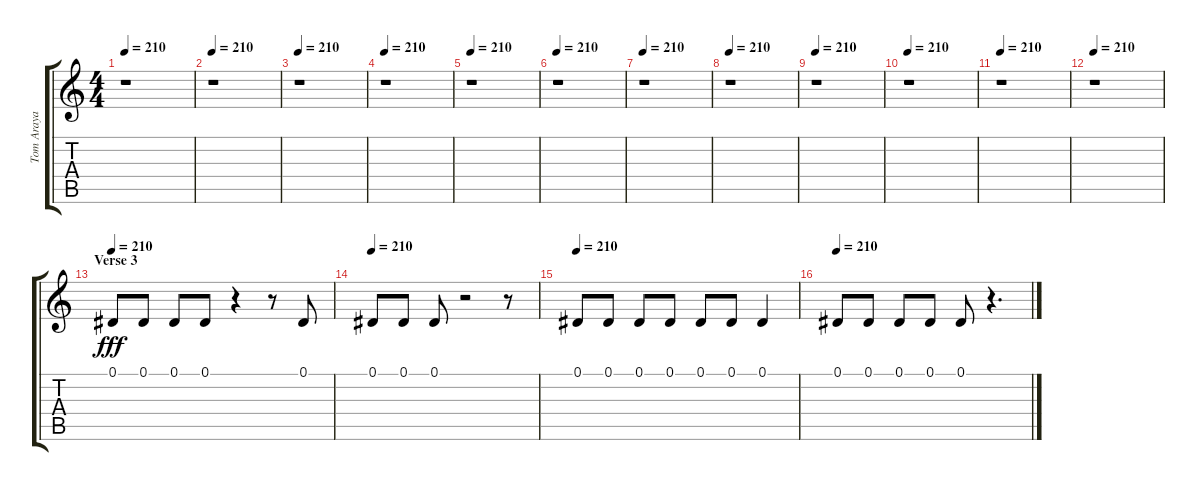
\track ("Tom Araya" "Tom Araya") {instrument gunshot}
\staff {score tabs}
\tuning (Eb4 Bb3 Gb3 Db3 Ab2 Eb2) {hide}
\ts (4 4)
\tempo 210
\clef g2
\ks c
r.1{dy fff} |
\tempo 210
r.1 |
\tempo 210
r.1 |
\tempo 210
r.1 |
\tempo 210
r.1 |
\tempo 210
r.1 |
\tempo 210
r.1 |
\tempo 210
r.1 |
\tempo 210
r.1 |
\tempo 210
r.1 |
\tempo 210
r.1 |
\tempo 210
r.1 |
\section ("" "Verse 3")
\tempo 210
0.1.8 0.1.8 0.1.8 0.1.8 r.4 r.8 0.1.8 |
\tempo 210
0.1.8 0.1.8 0.1.8 r.2 r.8 |
\tempo 210
0.1.8 0.1.8 0.1.8 0.1.8 0.1.8 0.1.8 0.1.4 |
\tempo 210
0.1.8 0.1.8 0.1.8 0.1.8 0.1.8 r.4{d}
